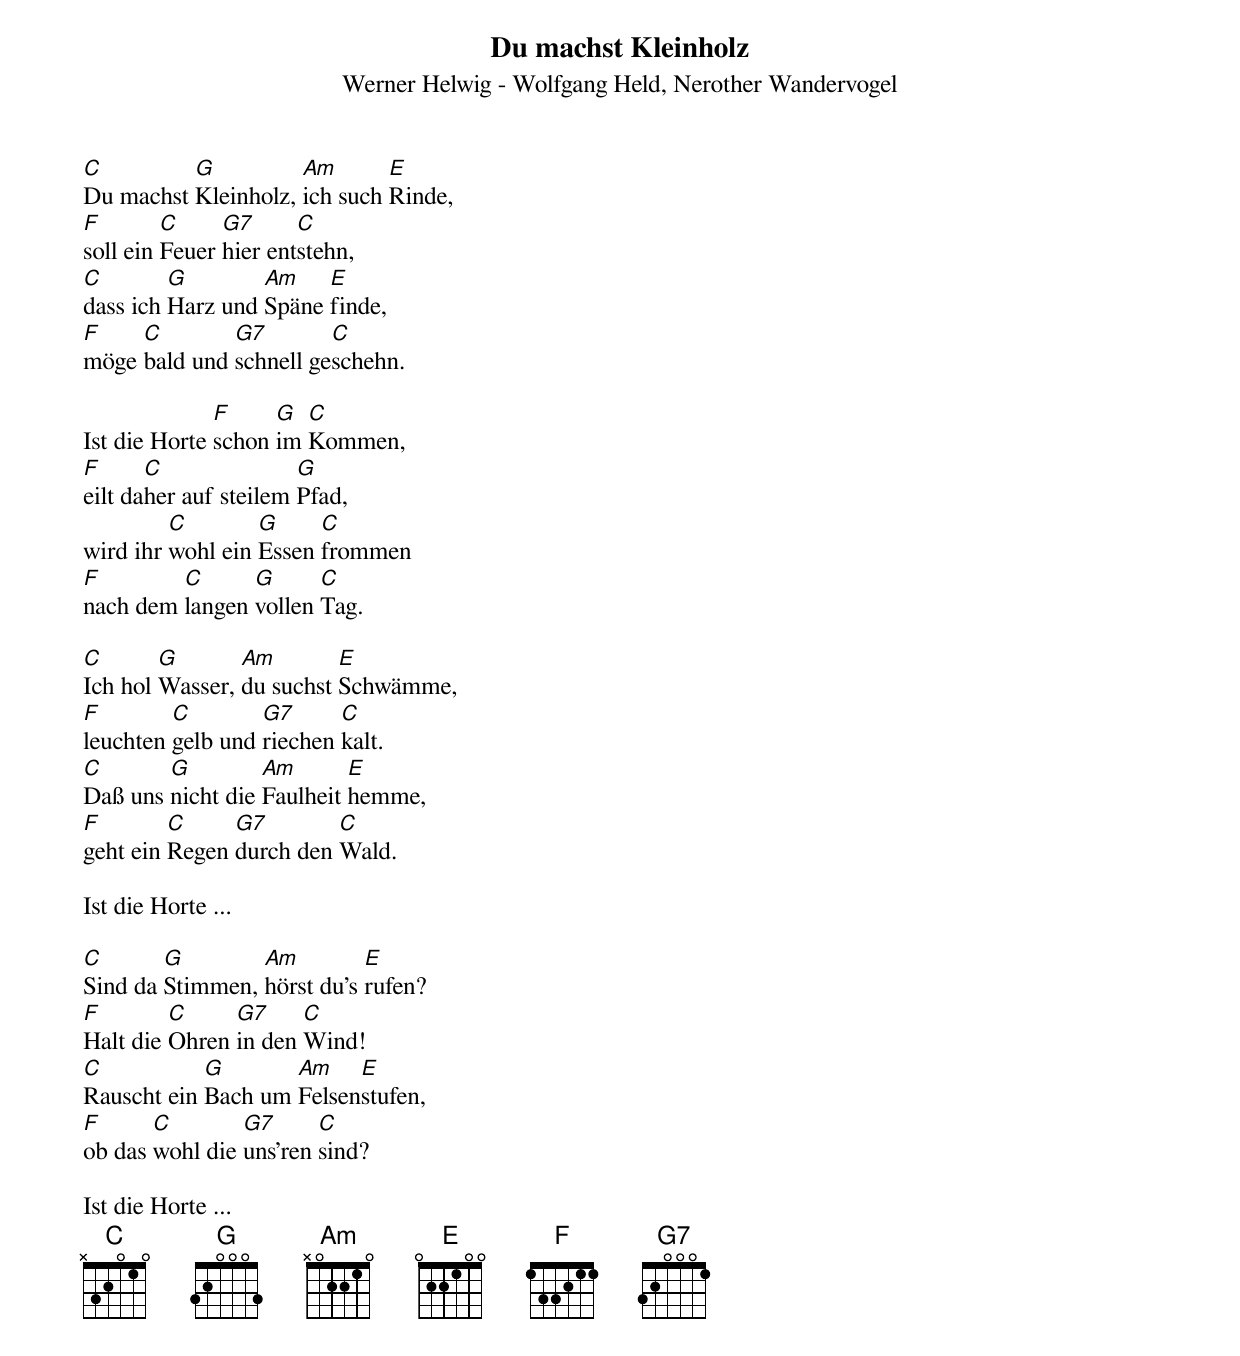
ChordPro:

{t:Du machst Kleinholz}
{st:Werner Helwig - Wolfgang Held, Nerother Wandervogel}


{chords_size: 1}
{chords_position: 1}
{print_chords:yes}
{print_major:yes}
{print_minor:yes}
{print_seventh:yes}
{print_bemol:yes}
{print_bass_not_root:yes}
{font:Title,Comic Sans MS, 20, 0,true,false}
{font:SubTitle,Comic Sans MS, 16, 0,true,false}
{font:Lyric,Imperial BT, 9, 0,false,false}
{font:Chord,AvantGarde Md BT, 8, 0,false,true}
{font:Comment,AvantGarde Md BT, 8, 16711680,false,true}
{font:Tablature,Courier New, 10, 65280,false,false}
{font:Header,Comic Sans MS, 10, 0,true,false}
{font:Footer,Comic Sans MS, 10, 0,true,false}
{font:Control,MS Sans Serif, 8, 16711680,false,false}
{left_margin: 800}
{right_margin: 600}
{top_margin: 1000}
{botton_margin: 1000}
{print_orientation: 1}




[C]Du machst [G]Kleinholz, [Am]ich such [E]Rinde,
[F]soll ein [C]Feuer [G7]hier ent[C]stehn,
[C]dass ich [G]Harz und [Am]Späne [E]finde,
[F]möge [C]bald und [G7]schnell ge[C]schehn.

Ist die Horte [F]schon [G]im [C]Kommen,
[F]eilt da[C]her auf steilem [G]Pfad,
wird ihr [C]wohl ein [G]Essen [C]frommen
[F]nach dem [C]langen [G]vollen [C]Tag.

[C]Ich hol [G]Wasser, [Am]du suchst [E]Schwämme,
[F]leuchten [C]gelb und [G7]riechen [C]kalt.
[C]Daß uns [G]nicht die [Am]Faulheit [E]hemme,
[F]geht ein [C]Regen [G7]durch den [C]Wald.

Ist die Horte ...

[C]Sind da [G]Stimmen, [Am]hörst du's [E]rufen?
[F]Halt die [C]Ohren [G7]in den [C]Wind!
[C]Rauscht ein [G]Bach um [Am]Felsen[E]stufen,
[F]ob das [C]wohl die [G7]uns'ren [C]sind?

Ist die Horte ...
